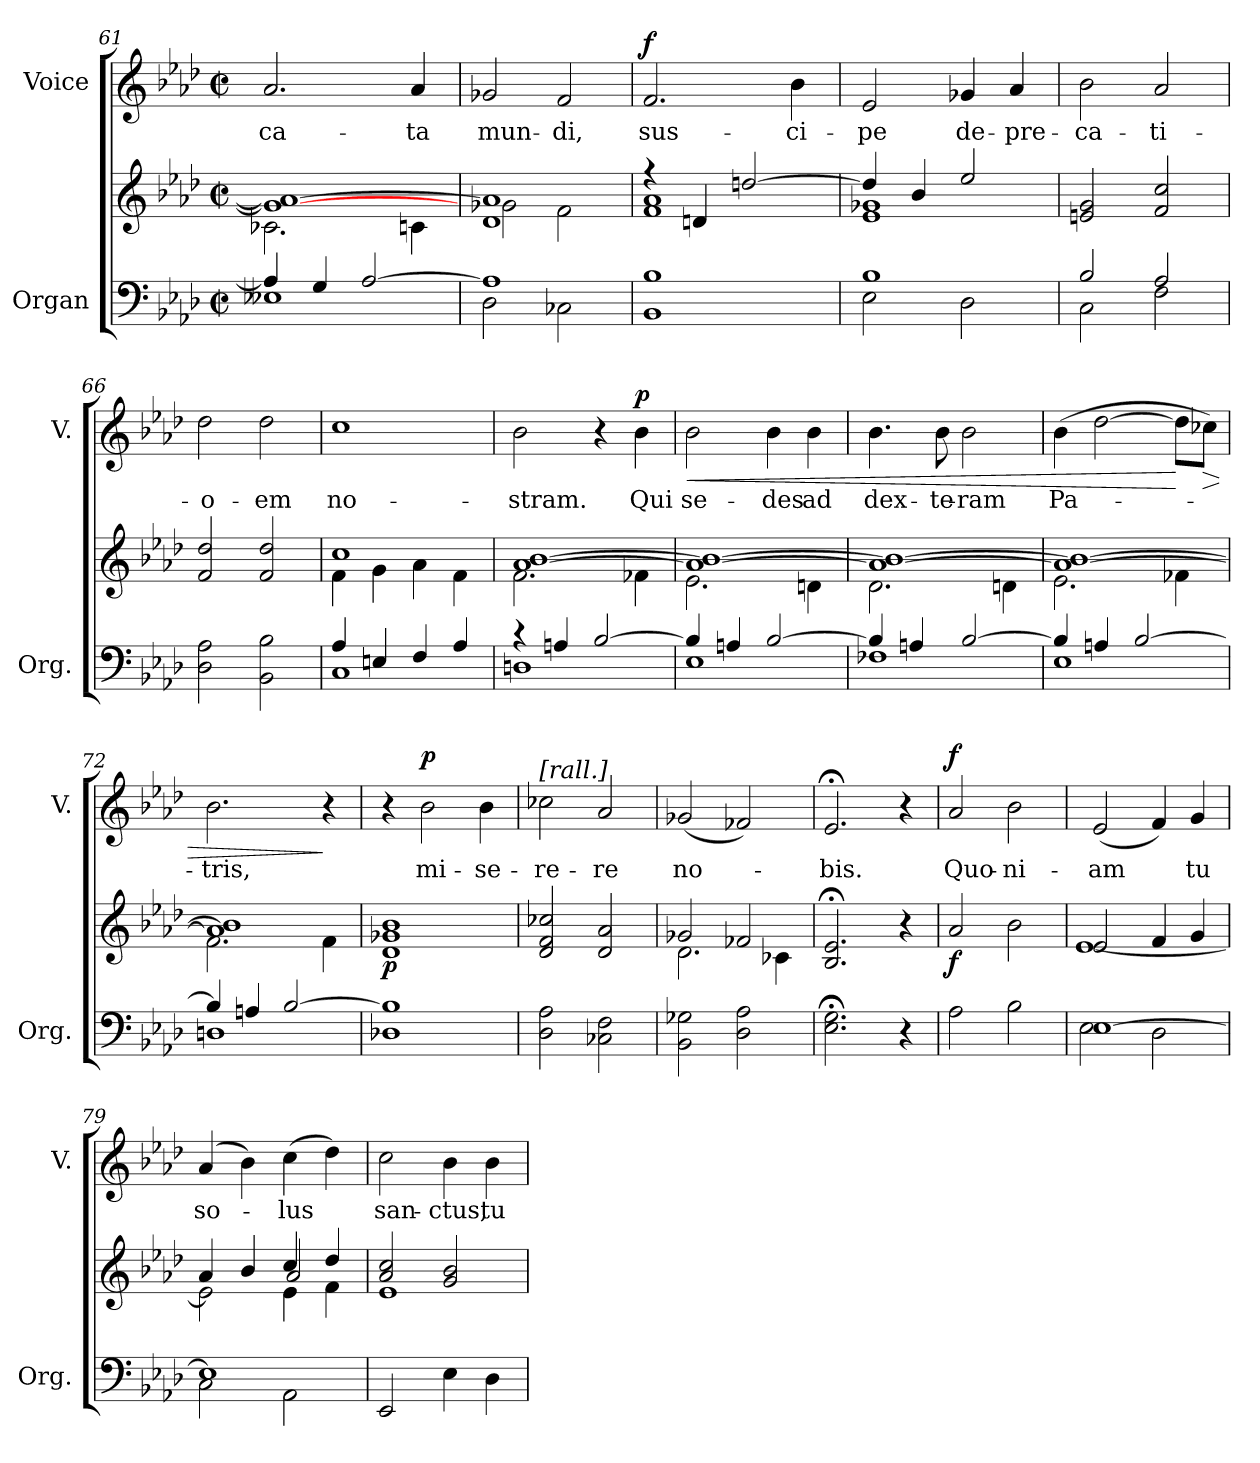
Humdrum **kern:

**kern	**kern	**dynam	**kern	**text	**dynam
*part2	*part2	*part2	*part1	*part1	*part1
*staff3	*staff2	*staff2/3	*staff1	*staff1	*staff1
*I"Organ	*	*	*I"Voice	*	*
*I'Org.	*	*	*I'V.	*	*
*clefF4	*clefG2	*	*clefG2	*	*
*k[b-e-a-d-]	*k[b-e-a-d-]	*	*k[b-e-a-d-]	*	*
*A-:	*A-:	*	*A-:	*	*
*M2/2	*M2/2	*	*M2/2	*	*
*met(c|)	*met(c|)	*	*met(c|)	*	*
=61	=61	=61	=61	=61	=61
*^	*^	*	*	*	*
!	!	!	!	!	!	!LO:LY:b	!
4A-/]	1E--X	1g-_ 1a-_	2.c-X\	.	2.a-/	-ca-	.
4G/	.	.	.	.	.	.	.
[>2A-/	.	.	.	.	.	.	.
!	!	!	!	!	!	!LO:LY:b	!
.	.	.	4cn\	.	4a-/	-ta	.
=62	=62	=62	=62	=62	=62	=62	=62
!	!	!	!	!	!	!LO:LY:b	!
1A-]	2D-\	1d- 1a-]	2g-X\	.	2g-X/	mun-	.
!	!	!	!	!	!	!LO:LY:b	!
.	2C-X\	.	2f\	.	2f/	-di,	.
=63	=63	=63	=63	=63	=63	=63	=63
!	!	!	!	!	!	!LO:LY:b	!LO:DY:a
*v	*v	*	*	*	*	*	*
1BB- 1B-	4rff	1f 1a-	.	2.f/	sus-	f
.	4dn/	.	.	.	.	.
.	[>2ddn/	.	.	.	.	.
!	!	!	!	!	!LO:LY:b	!
.	.	.	.	4b-\	-ci-	.
=64	=64	=64	=64	=64	=64	=64
*^	*	*	*	*	*	*
!	!	!	!	!	!	!LO:LY:b	!
1B-	2E-\	4dd/]	1e- 1g-X	.	2e-/	-pe	.
.	.	4b-/	.	.	.	.	.
!	!	!	!	!	!	!LO:LY:b	!
.	2D-\	2ee-/	.	.	4g-X/	de-	.
!	!	!	!	!	!	!LO:LY:b	!
.	.	.	.	.	4a-/	-pre-	.
*	*	*v	*v	*	*	*	*
!!LO:LB:g=z
=65	=65	=65	=65	=65	=65	=65
!	!	!	!	!	!LO:LY:b	!
2B-/	2C\	2en/ 2g/	.	2b-\	-ca-	.
!	!	!	!	!	!LO:LY:b	!
2A-/	2F\	2f/ 2cc/	.	2a-/	-ti-	.
=66	=66	=66	=66	=66	=66	=66
!	!	!	!	!	!LO:LY:b	!
*v	*v	*	*	*	*	*
2D-\ 2A-\	2f/ 2dd-/	.	2dd-\	-o-	.
!	!	!	!	!LO:LY:b	!
2BB-\ 2B-\	2f/ 2dd-/	.	2dd-\	-em	.
=67	=67	=67	=67	=67	=67
*^	*^	*	*	*	*
!	!	!	!	!	!	!LO:LY:b	!
4A-/	1C	1cc	4f\	.	1cc	no-	.
4En/	.	.	4g\	.	.	.	.
4F/	.	.	4a-\	.	.	.	.
4A-/	.	.	4f\	.	.	.	.
=68	=68	=68	=68	=68	=68	=68	=68
!	!	!	!	!	!	!LO:LY:b	!
4rc	1Dn	[>1a- [>1b-	2.f\	.	2b-\	-stram.	.
4An/	.	.	.	.	.	.	.
[>2B-/	.	.	.	.	4r	.	.
!	!	!	!	!	!	!LO:LY:b	!LO:DY:a
.	.	.	4f-X\	.	4b-\	Qui	p
=69	=69	=69	=69	=69	=69	=69	=69
!	!	!	!	!	!	!LO:LY:b	!LO:HP:b
4B-/]	1E-	1a-_ 1b-_	2.e-\	.	2b-\	se-	<
4An/	.	.	.	.	.	.	.
!	!	!	!	!	!	!LO:LY:b	!
[>2B-/	.	.	.	.	4b-\	-des	.
!	!	!	!	!	!	!LO:LY:b	!
.	.	.	4dn\	.	4b-\	ad	.
=70	=70	=70	=70	=70	=70	=70	=70
!	!	!	!	!	!	!LO:LY:b	!
4B-/]	1F-X	1a-_ 1b-_	2.d-\	.	4.b-\	dex-	.
4An/	.	.	.	.	.	.	.
!	!	!	!	!	!	!LO:LY:b	!
.	.	.	.	.	8b-\	-te-	.
!	!	!	!	!	!	!LO:LY:b	!
[>2B-/	.	.	.	.	2b-\	-ram	.
.	.	.	4dn\	.	.	.	.
!!LO:PB:g=z
=71	=71	=71	=71	=71	=71	=71	=71
!	!	!	!	!	!	!LO:LY:b	!
4B-/]	1E-	1a-_ 1b-_	2.e-\	.	(>4b-\	Pa-	.
4An/	.	.	.	.	[2dd-\	.	.
[>2B-/	.	.	.	.	.	.	.
.	.	.	4f-X\	.	8dd-\L]	.	[
!	!	!	!	!	!	!	!LO:HP:b
.	.	.	.	.	8cc-X\J)	.	>
=72	=72	=72	=72	=72	=72	=72	=72
!	!	!	!	!	!	!LO:LY:b	!
4B-/]	1Dn	1a-] 1b-]	2.f\	.	2.b-\	-tris,	.
4An/	.	.	.	.	.	.	.
[>2B-/	.	.	.	.	.	.	.
.	.	.	4f\	.	4r	.	]
*v	*v	*	*	*	*	*	*
=73	=73	=73	=73	=73	=73	=73
!	!	!	!LO:DY:b	!	!	!
*	*v	*v	*	*	*	*
1D-X 1B-]	1d- 1g-X 1b-	p	4r	.	.
!	!	!	!	!LO:LY:b	!LO:DY:a
.	.	.	2b-\	mi-	p
!	!	!	!	!LO:LY:b	!
.	.	.	4b-\	-se-	.
=74	=74	=74	=74	=74	=74
!	!	!	!LO:TX:a:i:t=[rall.]	!	!
!	!	!	!	!LO:LY:b	!
2D-\ 2A-\	2d-/ 2f/ 2cc-X/	.	2cc-X\	-re-	.
!	!	!	!	!LO:LY:b	!
2C-X\ 2F\	2d-/ 2a-/	.	2a-/	-re	.
=75	=75	=75	=75	=75	=75
*	*^	*	*	*	*
!	!	!	!	!	!LO:LY:b	!
2BB-\ 2G-X\	2g-X/	2.d-\	.	(<2g-X/	no-	.
2D-\ 2A-\	2f-X/	.	.	2f-X/)	.	.
.	.	4c-X\	.	.	.	.
=76	=76	=76	=76	=76	=76	=76
!	!	!	!	!	!LO:LY:b	!
*	*v	*v	*	*	*	*
2.E-\;< 2.G\;<	2.B-/;< 2.e-/;<	.	2.e-;</	-bis.	.
4r	4r	.	4r	.	.
=77	=77	=77	=77	=77	=77
!	!	!LO:DY:b	!	!LO:LY:b	!LO:DY:a
2A-\	2a-/	f	2a-/	Quo-	f
!	!	!	!	!LO:LY:b	!
2B-\	2b-\	.	2b-\	-ni-	.
!!LO:LB:g=z
=78	=78	=78	=78	=78	=78
*^	*^	*	*	*	*
!	!	!	!	!	!	!LO:LY:b	!
[>1E-	2E-\	2e-/	[<1e-	.	(<2e-/	-am	.
.	2D-\	4f/	.	.	4f/)	.	.
!	!	!	!	!	!	!LO:LY:b	!
.	.	4g/	.	.	4g/	tu	.
=79	=79	=79	=79	=79	=79	=79	=79
*	*	*	*^	*	*	*	*
!	!	!	!	!	!	!	!LO:LY:b	!
1E-]	2C\	4a-/	2e-\]	2ryy	.	(>4a-/	so-	.
.	.	4b-/	.	.	.	4b-\)	.	.
!	!	!	!	!	!	!	!LO:LY:b	!
.	2AA-\	4cc/	4e-\	2a-/	.	(>4cc\	-lus	.
.	.	4dd-/	4f\	.	.	4dd-\)	.	.
*v	*v	*	*	*	*	*	*	*
*	*	*v	*v	*	*	*	*
=80	=80	=80	=80	=80	=80	=80
!	!	!	!	!	!LO:LY:b	!
2EE-/	2a-/ 2cc/	1e-	.	2cc\	san-	.
!	!	!	!	!	!LO:LY:b	!
4E-\	2g/ 2b-/	.	.	4b-\	-ctus,	.
!	!	!	!	!	!LO:LY:b	!
4D-\	.	.	.	4b-\	tu	.
*	*v	*v	*	*	*	*
=	=	=	=	=	=
*-	*-	*-	*-	*-	*-
